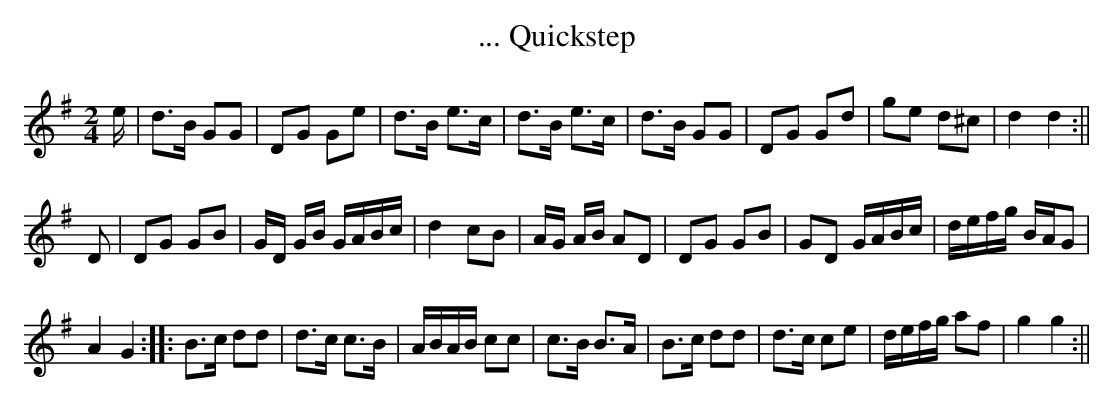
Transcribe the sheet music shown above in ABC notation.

X:1.1
T: ... Quickstep
M:2/4
L:1/8
K:G
e/ | d>B GG | DG Ge | d>B e>c | d>B e>c | d>B GG | DG Gd | ge d^c | d2 d2 :||
D | DG GB | G/D/ G/B/ G/A/B/c/ | d2 cB | A/G/ A/B/ AD | DG GB | GD G/A/B/c/ | d/e/f/g/ B/A/G |
A2G2 :||: B>c dd | d>c c>B | A/B/A/B/ cc | c>B B>A | B>c dd | d>c ce | d/e/f/g/ af | g2 g2 :||
